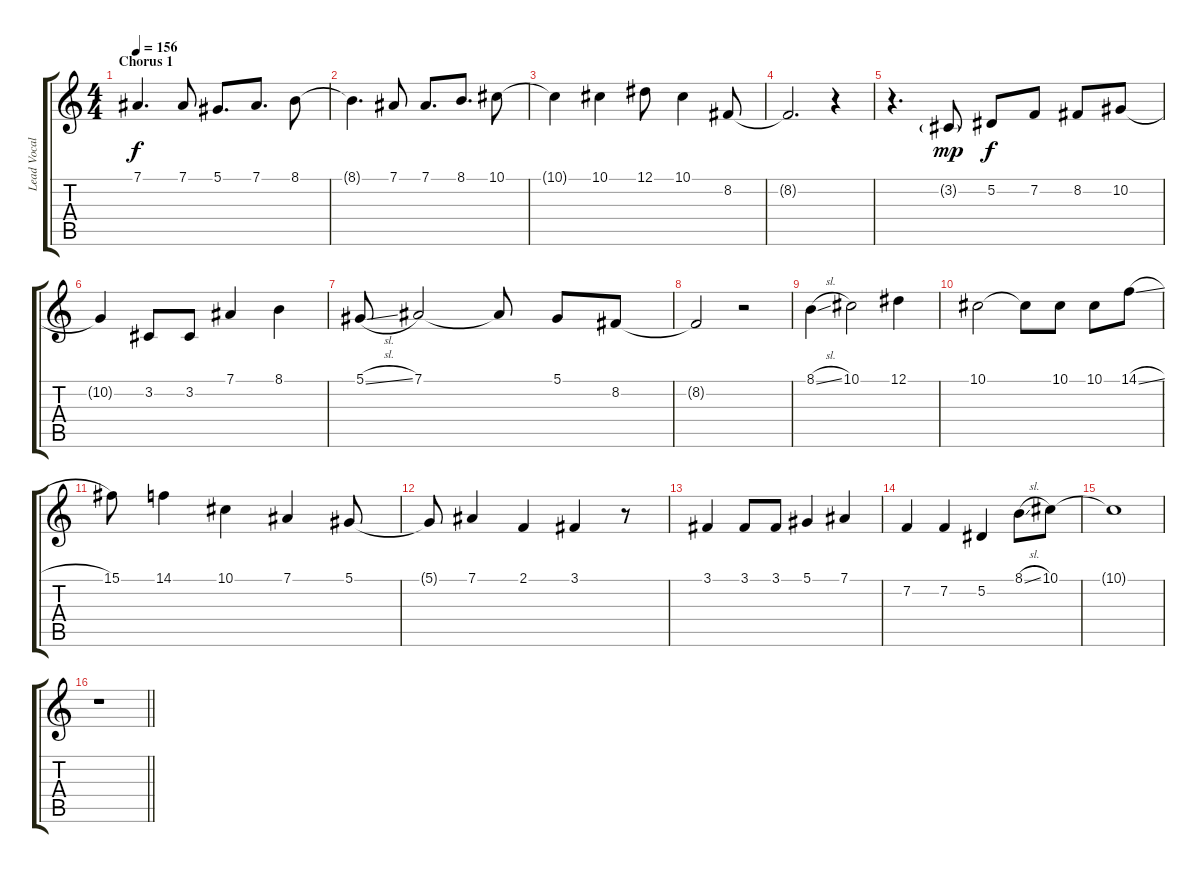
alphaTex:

\track ("Lead Vocals" "Lead Vocal") {instrument trumpet}
\staff {score tabs}
\tuning (Eb4 Bb3 Gb3 Db3 Ab2 Eb2) {hide}
\ts (4 4)
\section ("" "Chorus 1")
\tempo 156
\clef g2
\ks c
7.1{t}.4{d dy f} 7.1.8 5.1.8{d} 7.1.8{d} 8.1.8 |
8.1{t}.4{d} 7.1.8 7.1.8{d} 8.1.8{d} 10.1.8 |
10.1{t}.4 10.1.4 12.1.8 10.1.4 8.2.8 |
8.2{t}.2{d} r.4 |
r.4{d} 3.2{g}.8{dy mp} 5.2.8{dy f} 7.2.8 8.2.8 10.2.8 |
10.2{t}.4 3.2.8 3.2.8 7.1.4 8.1.4 |
5.1{sl}.8 7.1.2 7.1{t}.8 5.1.8 8.2.8 |
8.2{t}.2 r.2 |
8.1{sl}.4 10.1.2 12.1.4 |
10.1.2 10.1{t}.8 10.1.8 10.1.8 14.1{sl}.8 |
15.1.8 14.1.4 10.1.4 7.1.4 5.1.8 |
5.1{t}.8 7.1.4 2.1.4 3.1.4 r.8 |
3.1.4 3.1.8 3.1.8 5.1.4 7.1.4 |
7.2.4 7.2.4 5.2.4 8.1{sl}.8 10.1.8 |
10.1{t}.1 |
\barLineRight lightlight
r.1
